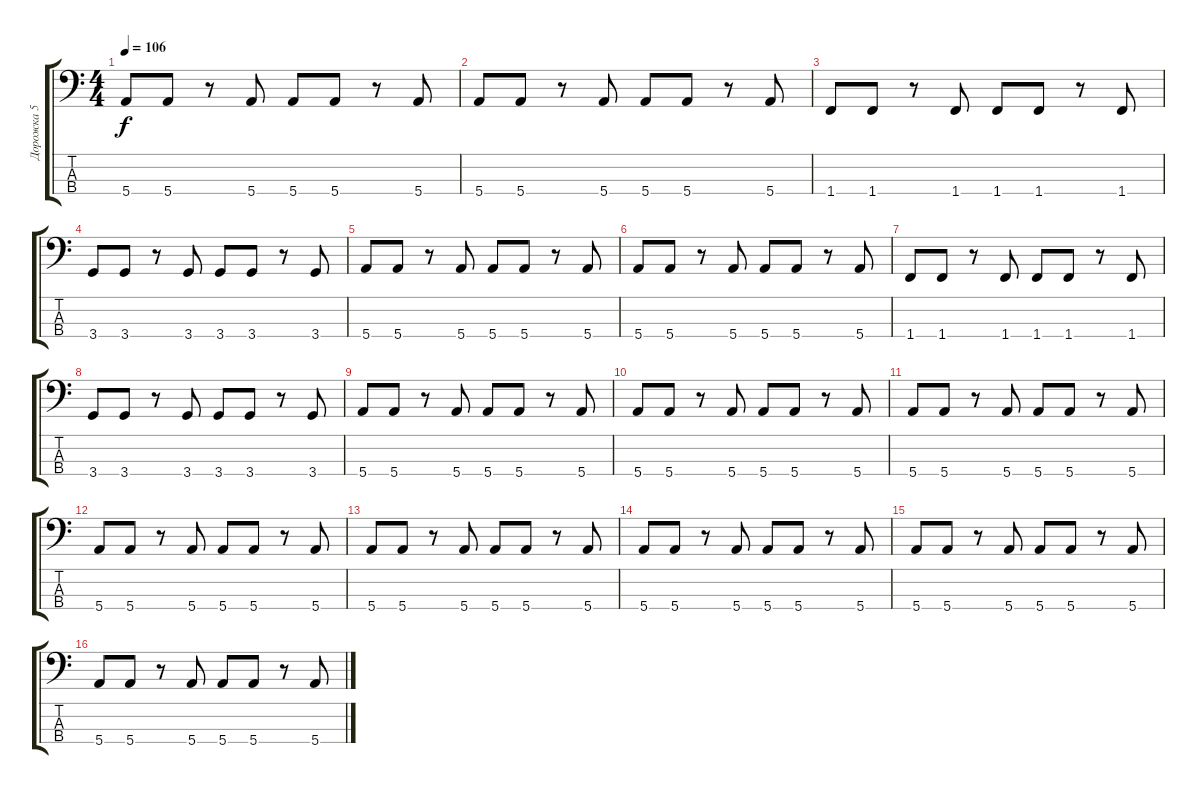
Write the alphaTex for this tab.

\track ("Дорожка 5" "Дорожка 5") {instrument electricbassfinger}
\staff {score tabs}
\tuning (G2 D2 A1 E1) {hide}
\ts (4 4)
\tempo 106
\clef f4
\ks c
5.4.8{dy f} 5.4.8 r.8 5.4.8 5.4.8 5.4.8 r.8 5.4.8 |
5.4.8 5.4.8 r.8 5.4.8 5.4.8 5.4.8 r.8 5.4.8 |
1.4.8 1.4.8 r.8 1.4.8 1.4.8 1.4.8 r.8 1.4.8 |
3.4.8 3.4.8 r.8 3.4.8 3.4.8 3.4.8 r.8 3.4.8 |
5.4.8 5.4.8 r.8 5.4.8 5.4.8 5.4.8 r.8 5.4.8 |
5.4.8 5.4.8 r.8 5.4.8 5.4.8 5.4.8 r.8 5.4.8 |
1.4.8 1.4.8 r.8 1.4.8 1.4.8 1.4.8 r.8 1.4.8 |
3.4.8 3.4.8 r.8 3.4.8 3.4.8 3.4.8 r.8 3.4.8 |
5.4.8 5.4.8 r.8 5.4.8 5.4.8 5.4.8 r.8 5.4.8 |
5.4.8 5.4.8 r.8 5.4.8 5.4.8 5.4.8 r.8 5.4.8 |
5.4.8 5.4.8 r.8 5.4.8 5.4.8 5.4.8 r.8 5.4.8 |
5.4.8 5.4.8 r.8 5.4.8 5.4.8 5.4.8 r.8 5.4.8 |
5.4.8 5.4.8 r.8 5.4.8 5.4.8 5.4.8 r.8 5.4.8 |
5.4.8 5.4.8 r.8 5.4.8 5.4.8 5.4.8 r.8 5.4.8 |
5.4.8 5.4.8 r.8 5.4.8 5.4.8 5.4.8 r.8 5.4.8 |
5.4.8 5.4.8 r.8 5.4.8 5.4.8 5.4.8 r.8 5.4.8
